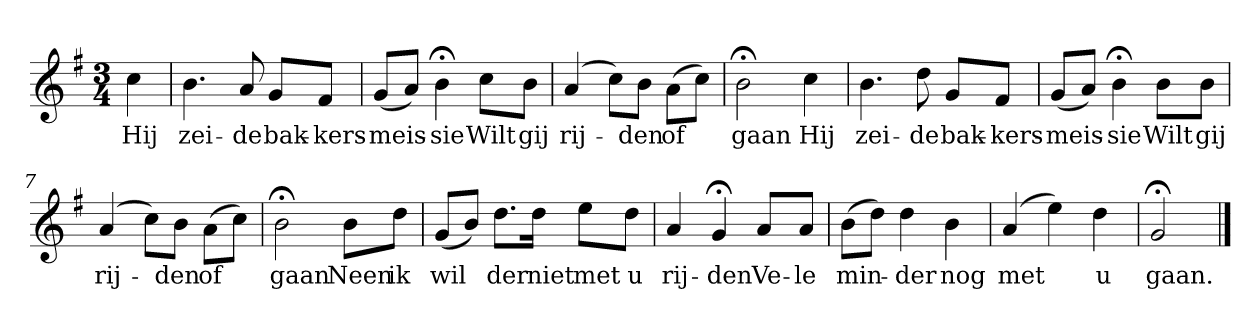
**kern	**text
*part1	*part1
*staff1	*staff1
*k[f#]	*
*G:	*
*M3/4	*
*MM120	*
=	=
4cc	Hij
=1	=1
4.b	zei-
8a	-de
8gL	bak-
8f#J	-kers-
=2	=2
(8gL	-meis-
8aJ)	.
4b;<	-sie
8ccL	Wilt
8bJ	gij
=3	=3
(4a	rij-
8ccL)	.
8bJ	-den
(8aL	of
8ccJ)	.
=4	=4
2b;<	gaan
4cc	Hij
=5	=5
4.b	zei-
8dd	-de
8gL	bak-
8f#J	-kers-
=6	=6
(8gL	-meis-
8aJ)	.
4b;<	-sie
8bL	Wilt
8bJ	gij
=7	=7
(4a	rij-
8ccL)	.
8bJ	-den
(8aL	of
8ccJ)	.
=8	=8
2b;<	gaan
8bL	Neen
8ddJ	ik
=9	=9
(8gL	wil
8bJ)	.
8.ddL	der
16ddJk	niet
8eeL	met
8ddJ	u
=10	=10
4a	rij-
4g;<	-den
8aL	Ve-
8aJ	-le
=11	=11
(8bL	min-
8ddJ)	.
4dd	-der
4b	nog
=12	=12
(4a	met
4ee)	.
4dd	u
=13	=13
2g;<	gaan.
==	==
*-	*-
